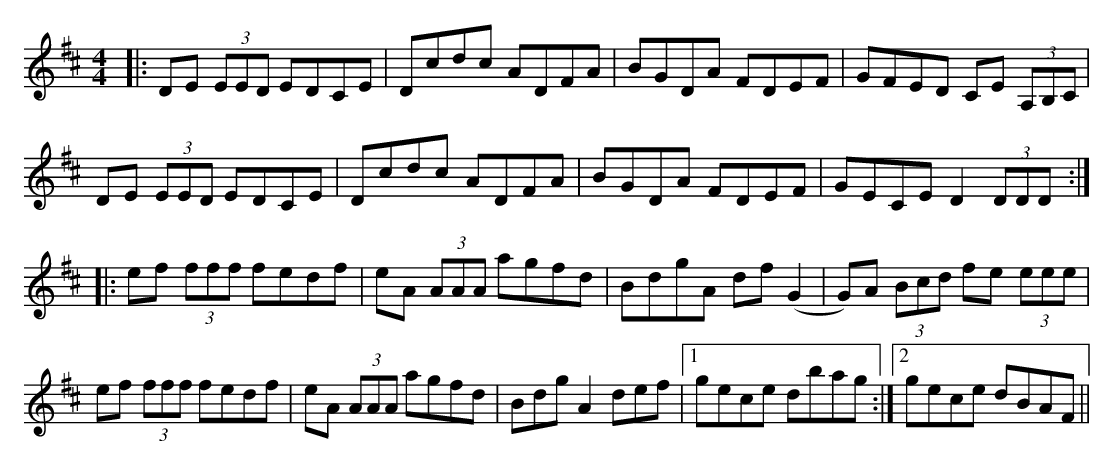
X:1
M:4/4
K:D
|:DE (3EED EDCE|Dcdc ADFA|BGDA FDEF|GFED CE (3A,B,C|
DE (3EED EDCE|Dcdc ADFA|BGDA FDEF|GECE D2 (3DDD:|
|:ef (3fff fedf|eA (3AAA agfd|BdgA df (G2|G)A (3Bcd fe (3eee|
ef (3fff fedf|eA (3AAA agfd|Bdg A2 def|1 gece dbag:|2 gece dBAF||
